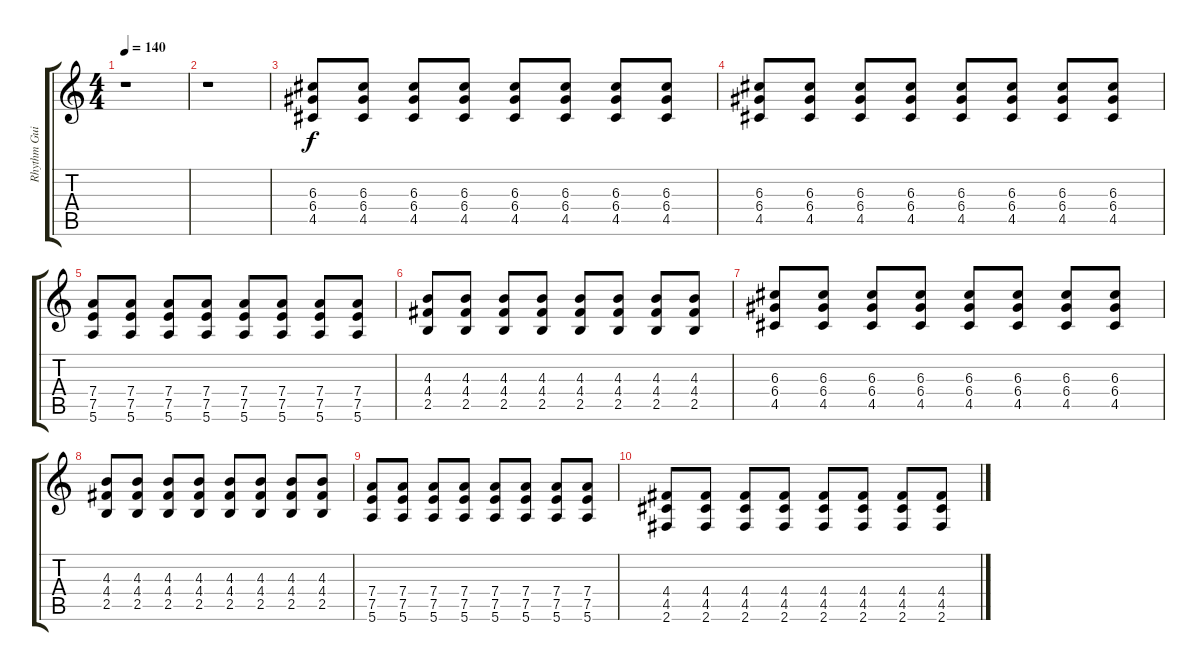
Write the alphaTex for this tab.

\track ("Rhythm Guitar" "Rhythm Gui") {instrument distortionguitar}
\staff {score tabs}
\tuning (E4 B3 G3 D3 A2 E2) {hide}
\ts (4 4)
\tempo 140
\clef g2
\ks c
r.1{dy f} |
r.1 |
(6.3 6.4 4.5).8 (6.3 6.4 4.5).8 (6.3 6.4 4.5).8 (6.3 6.4 4.5).8 (6.3 6.4 4.5).8 (6.3 6.4 4.5).8 (6.3 6.4 4.5).8 (6.3 6.4 4.5).8 |
(6.3 6.4 4.5).8 (6.3 6.4 4.5).8 (6.3 6.4 4.5).8 (6.3 6.4 4.5).8 (6.3 6.4 4.5).8 (6.3 6.4 4.5).8 (6.3 6.4 4.5).8 (6.3 6.4 4.5).8 |
(7.4 7.5 5.6).8 (7.4 7.5 5.6).8 (7.4 7.5 5.6).8 (7.4 7.5 5.6).8 (7.4 7.5 5.6).8 (7.4 7.5 5.6).8 (7.4 7.5 5.6).8 (7.4 7.5 5.6).8 |
(4.3 4.4 2.5).8 (4.3 4.4 2.5).8 (4.3 4.4 2.5).8 (4.3 4.4 2.5).8 (4.3 4.4 2.5).8 (4.3 4.4 2.5).8 (4.3 4.4 2.5).8 (4.3 4.4 2.5).8 |
(6.3 6.4 4.5).8 (6.3 6.4 4.5).8 (6.3 6.4 4.5).8 (6.3 6.4 4.5).8 (6.3 6.4 4.5).8 (6.3 6.4 4.5).8 (6.3 6.4 4.5).8 (6.3 6.4 4.5).8 |
(4.3 4.4 2.5).8 (4.3 4.4 2.5).8 (4.3 4.4 2.5).8 (4.3 4.4 2.5).8 (4.3 4.4 2.5).8 (4.3 4.4 2.5).8 (4.3 4.4 2.5).8 (4.3 4.4 2.5).8 |
(7.4 7.5 5.6).8 (7.4 7.5 5.6).8 (7.4 7.5 5.6).8 (7.4 7.5 5.6).8 (7.4 7.5 5.6).8 (7.4 7.5 5.6).8 (7.4 7.5 5.6).8 (7.4 7.5 5.6).8 |
(4.4 4.5 2.6).8 (4.4 4.5 2.6).8 (4.4 4.5 2.6).8 (4.4 4.5 2.6).8 (4.4 4.5 2.6).8 (4.4 4.5 2.6).8 (4.4 4.5 2.6).8 (4.4 4.5 2.6).8
